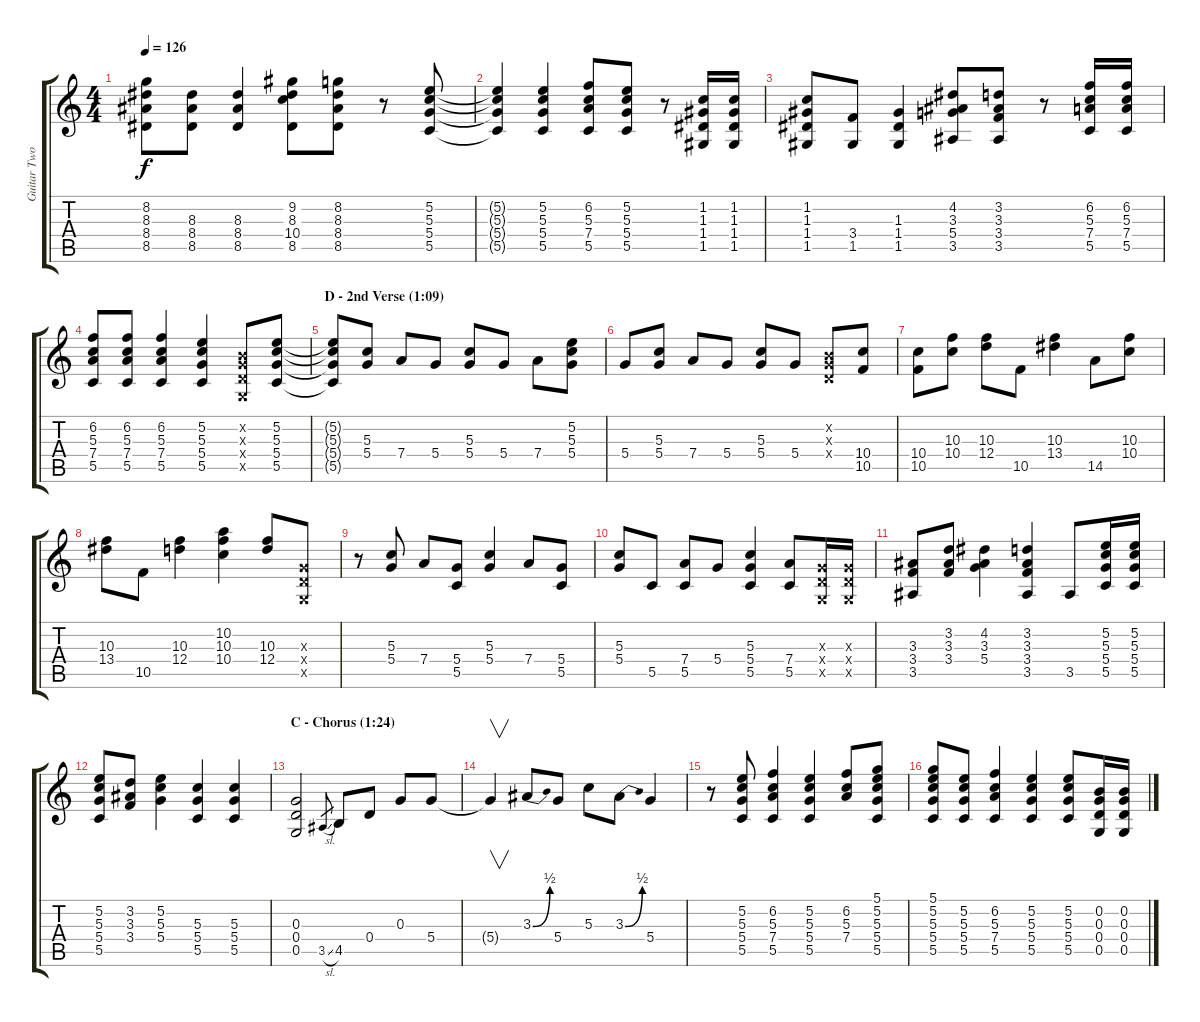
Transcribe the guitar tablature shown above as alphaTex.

\track ("Guitar Two" "Guitar Two") {instrument electricguitarclean}
\staff {score tabs}
\tuning (D4 B3 G3 D3 G2 D2) {hide}
\ts (4 4)
\tempo 126
\clef g2
\ks c
(8.2 8.3 8.4 8.5).8{dy f} (8.3 8.4 8.5).8 (8.3 8.4 8.5).4 (9.2 8.3 10.4 8.5).8 (8.2 8.3 8.4 8.5).8 r.8 (5.2 5.3 5.4 5.5).8 |
(5.2{t} 5.3{t} 5.4{t} 5.5{t}).4 (5.2 5.3 5.4 5.5).4 (6.2 5.3 7.4 5.5).8 (5.2 5.3 5.4 5.5).8 r.8 (1.2 1.3 1.4 1.5).16 (1.2 1.3 1.4 1.5).16 |
(1.2 1.3 1.4 1.5).8 (3.4 1.5).8 (1.3 1.4 1.5).4 (4.2 3.3 5.4 3.5).8 (3.2 3.3 3.4 3.5).8 r.8 (6.2 5.3 7.4 5.5).16 (6.2 5.3 7.4 5.5).16 |
(6.2 5.3 7.4 5.5).8 (6.2 5.3 7.4 5.5).8 (6.2 5.3 7.4 5.5).4 (5.2 5.3 5.4 5.5).4 (0.2{x} 0.3{x} 0.4{x} 0.5{x}).8 (5.2 5.3 5.4 5.5).8 |
\section ("" "D - 2nd Verse (1:09)")
(5.2{t} 5.3{t} 5.4{t} 5.5{t}).8 (5.3 5.4).8 7.4.8 5.4.8 (5.3 5.4).8 5.4.8 7.4.8 (5.2 5.3 5.4).8 |
5.4.8 (5.3 5.4).8 7.4.8 5.4.8 (5.3 5.4).8 5.4.8 (0.2{x} 0.3{x} 0.4{x}).8 (10.4 10.5).8 |
(10.4 10.5).8 (10.3 10.4).8 (10.3 12.4).8 10.5.8 (10.3 13.4).4 14.5.8 (10.3 10.4).8 |
(10.3 13.4).8 10.5.8 (10.3 12.4).4 (10.2 10.3 10.4).4 (10.3 12.4).8 (0.3{x} 0.4{x} 0.5{x}).8 |
r.8 (5.3 5.4).8 7.4.8 (5.4 5.5).8 (5.3 5.4).4 7.4.8 (5.4 5.5).8 |
(5.3 5.4).8 5.5.8 (7.4 5.5).8 5.4.8 (5.3 5.4 5.5).4 (7.4 5.5).8 (0.3{x} 0.4{x} 0.5{x}).16 (0.3{x} 0.4{x} 0.5{x}).16 |
(3.3 3.4 3.5).8 (3.2 3.3 3.4).8 (4.2 3.3 5.4).4 (3.2 3.3 3.4 3.5).4 3.5.8 (5.2 5.3 5.4 5.5).16 (5.2 5.3 5.4 5.5).16 |
(5.2 5.3 5.4 5.5).8 (3.2 3.3 3.4).8 (5.2 5.3 5.4).4 (5.3 5.4 5.5).4 (5.3 5.4 5.5).4 |
\section ("" "C - Chorus (1:24)")
(0.3 0.4 0.5).2 3.5{sl}.8{gr} 4.5.8 0.4.8 0.3.8 5.4.8 |
5.4{t}.4{v} 3.3{be (bend 0 0 60 2)}.8 5.4.8 5.3.8 3.3{be (bend 0 0 60 2)}.8 5.4.4 |
r.8 (5.2 5.3 5.4 5.5).8 (6.2 5.3 7.4 5.5).4 (5.2 5.3 5.4 5.5).4 (6.2 5.3 7.4).8 (5.1 5.2 5.3 5.4 5.5).8 |
(5.1 5.2 5.3 5.4 5.5).8 (5.2 5.3 5.4 5.5).8 (6.2 5.3 7.4 5.5).4 (5.2 5.3 5.4 5.5).4 (5.2 5.3 5.4 5.5).8 (0.2 0.3 0.4 0.5).16 (0.2 0.3 0.4 0.5).16
